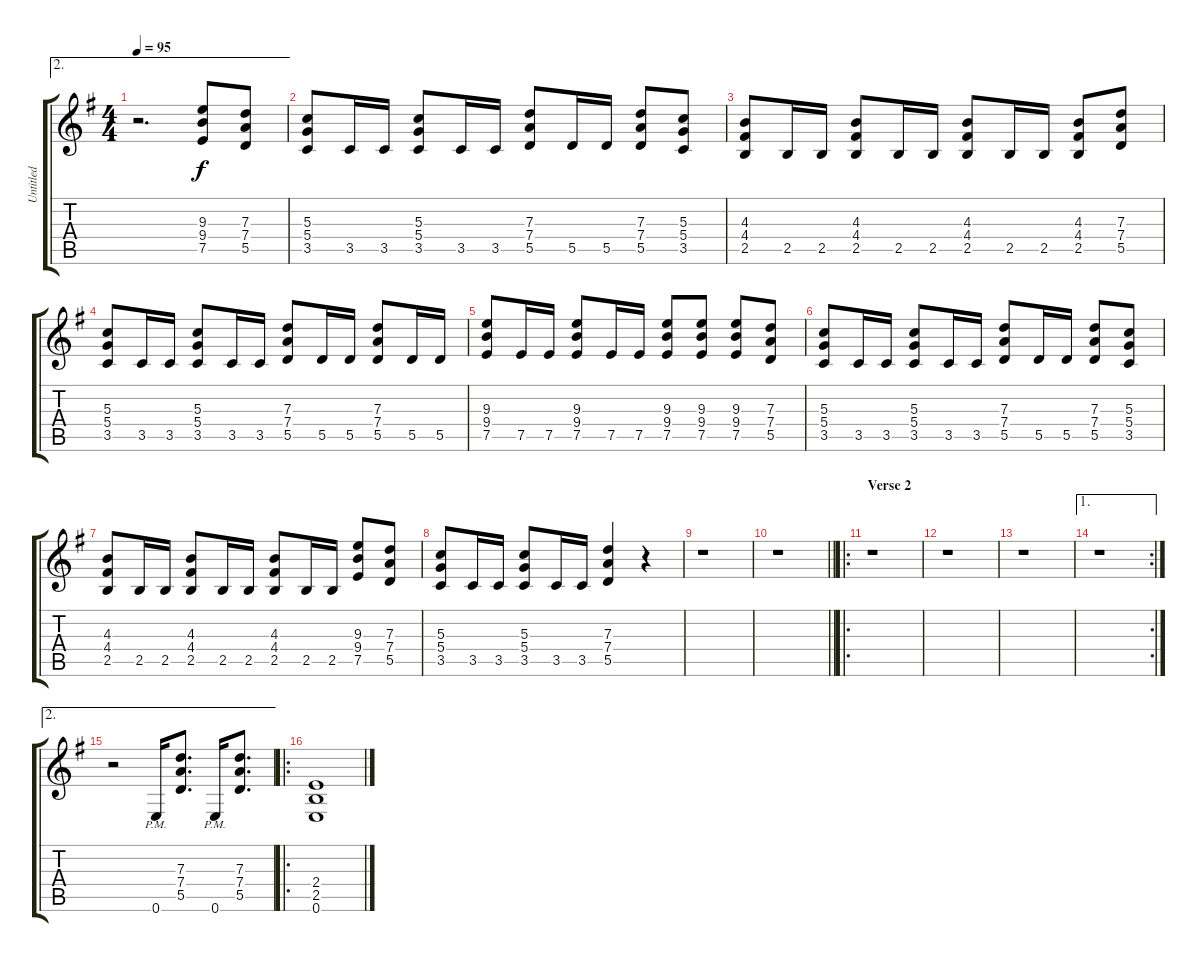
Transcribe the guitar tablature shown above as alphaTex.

\track ("Untitled" "Untitled") {instrument distortionguitar}
\staff {score tabs}
\tuning (E4 B3 G3 D3 A2 E2) {hide}
\ae 2
\ts (4 4)
\tempo 95
\clef g2
\ks g
r.2{d dy f} (9.3 9.4 7.5).8 (7.3 7.4 5.5).8 |
(5.3 5.4 3.5).8 3.5.16 3.5.16 (5.3 5.4 3.5).8 3.5.16 3.5.16 (7.3 7.4 5.5).8 5.5.16 5.5.16 (7.3 7.4 5.5).8 (5.3 5.4 3.5).8 |
(4.3 4.4 2.5).8 2.5.16 2.5.16 (4.3 4.4 2.5).8 2.5.16 2.5.16 (4.3 4.4 2.5).8 2.5.16 2.5.16 (4.3 4.4 2.5).8 (7.3 7.4 5.5).8 |
(5.3 5.4 3.5).8 3.5.16 3.5.16 (5.3 5.4 3.5).8 3.5.16 3.5.16 (7.3 7.4 5.5).8 5.5.16 5.5.16 (7.3 7.4 5.5).8 5.5.16 5.5.16 |
(9.3 9.4 7.5).8 7.5.16 7.5.16 (9.3 9.4 7.5).8 7.5.16 7.5.16 (9.3 9.4 7.5).8 (9.3 9.4 7.5).8 (9.3 9.4 7.5).8 (7.3 7.4 5.5).8 |
(5.3 5.4 3.5).8 3.5.16 3.5.16 (5.3 5.4 3.5).8 3.5.16 3.5.16 (7.3 7.4 5.5).8 5.5.16 5.5.16 (7.3 7.4 5.5).8 (5.3 5.4 3.5).8 |
(4.3 4.4 2.5).8 2.5.16 2.5.16 (4.3 4.4 2.5).8 2.5.16 2.5.16 (4.3 4.4 2.5).8 2.5.16 2.5.16 (9.3 9.4 7.5).8 (7.3 7.4 5.5).8 |
(5.3 5.4 3.5).8 3.5.16 3.5.16 (5.3 5.4 3.5).8 3.5.16 3.5.16 (7.3 7.4 5.5).4 r.4 |
r.1 |
\barLineRight lightlight
r.1 |
\ro
\section ("" "Verse 2")
r.1 |
r.1 |
r.1 |
\ae 1
\rc 2
r.1 |
\ae 2
r.2 0.6{pm}.16 (7.3 7.4 5.5).8{d} 0.6{pm}.16 (7.3 7.4 5.5).8{d} |
\ro
(2.4 2.5 0.6).1
